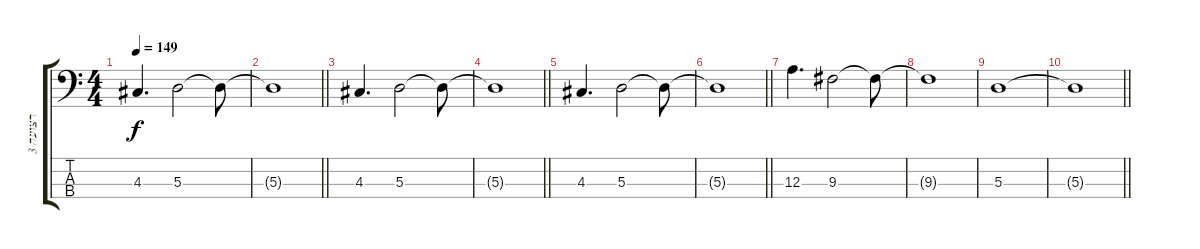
\track ("רצועה 3" "רצועה 3") {instrument electricbasspick}
\staff {score tabs}
\tuning (G2 D2 A1 E1) {hide}
\ts (4 4)
\tempo 149
\clef f4
\ks c
4.3.4{d dy f} 5.3.2 5.3{t}.8 |
\barLineRight lightlight
5.3{t}.1 |
4.3.4{d} 5.3.2 5.3{t}.8 |
\barLineRight lightlight
5.3{t}.1 |
4.3.4{d} 5.3.2 5.3{t}.8 |
\barLineRight lightlight
5.3{t}.1 |
12.3.4{d} 9.3.2 9.3{t}.8 |
9.3{t}.1 |
5.3.1 |
\barLineRight lightlight
5.3{t}.1
